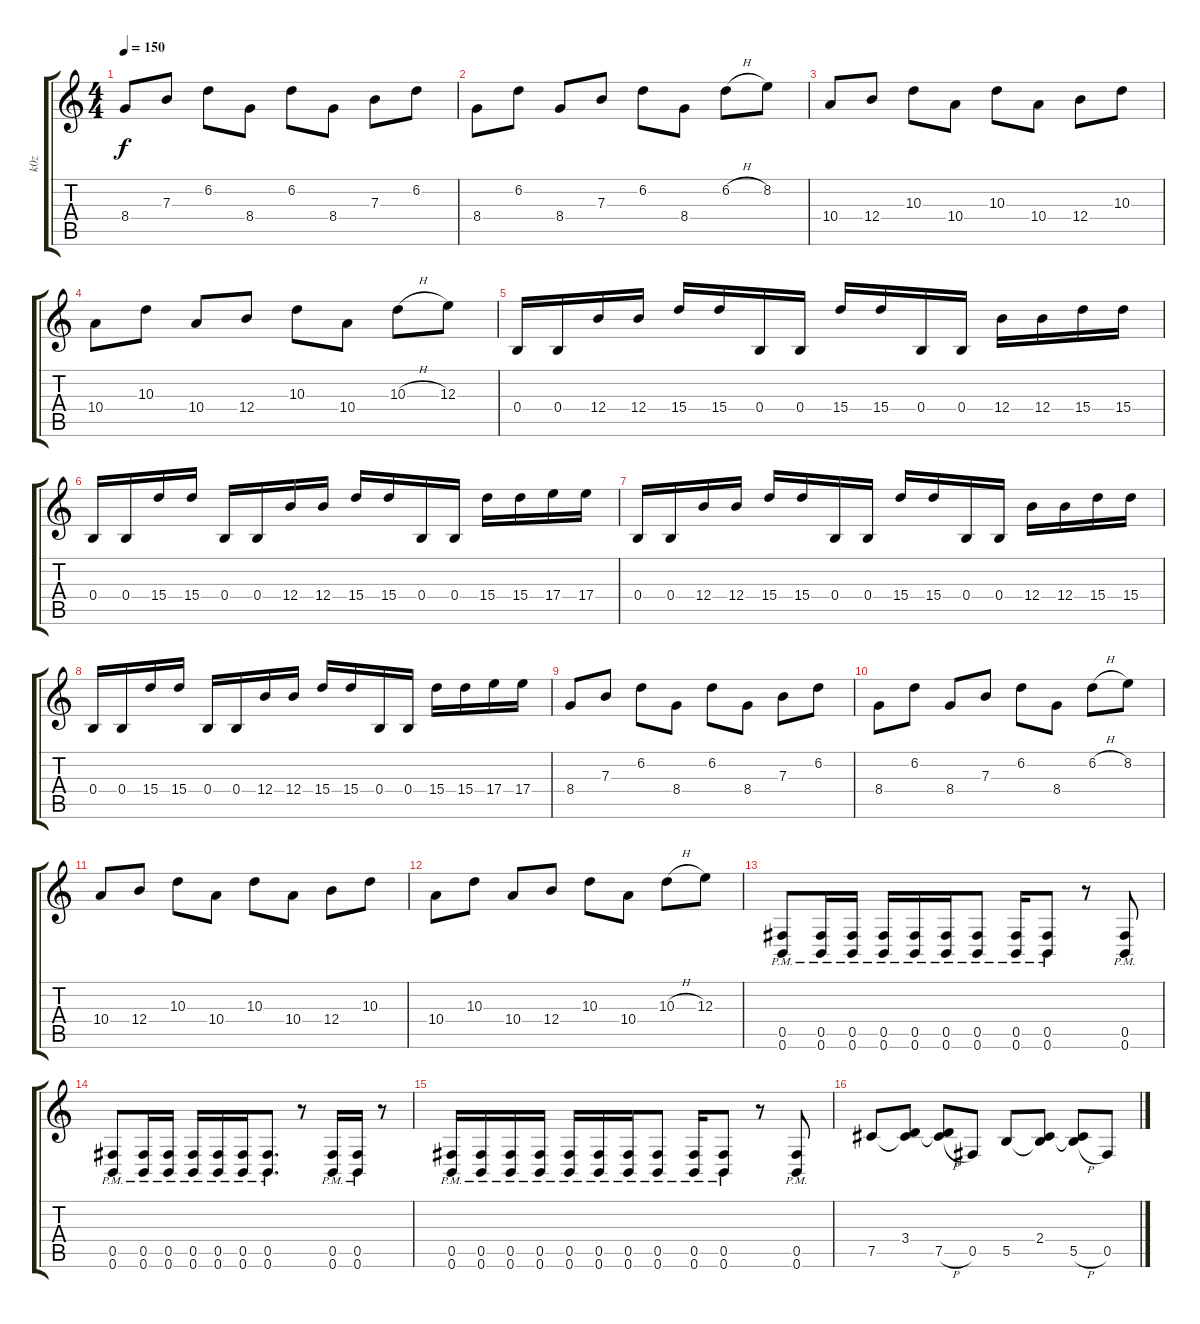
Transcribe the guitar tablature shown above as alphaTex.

\track ("k0z" "k0z") {instrument distortionguitar}
\staff {score tabs}
\tuning (Db4 Ab3 E3 B2 Gb2 B1) {hide}
\ts (4 4)
\tempo 150
\clef g2
\ks c
8.4.8{dy f instrument overdrivenguitar} 7.3.8 6.2.8 8.4.8 6.2.8 8.4.8 7.3.8 6.2.8 |
8.4.8 6.2.8 8.4.8 7.3.8 6.2.8 8.4.8 6.2{h}.8 8.2.8 |
10.4.8 12.4.8 10.3.8 10.4.8 10.3.8 10.4.8 12.4.8 10.3.8 |
10.4.8 10.3.8 10.4.8 12.4.8 10.3.8 10.4.8 10.3{h}.8 12.3.8 |
0.4.16{instrument distortionguitar} 0.4.16 12.4.16 12.4.16 15.4.16 15.4.16 0.4.16 0.4.16 15.4.16 15.4.16 0.4.16 0.4.16 12.4.16 12.4.16 15.4.16 15.4.16 |
0.4.16 0.4.16 15.4.16 15.4.16 0.4.16 0.4.16 12.4.16 12.4.16 15.4.16 15.4.16 0.4.16 0.4.16 15.4.16 15.4.16 17.4.16 17.4.16 |
0.4.16 0.4.16 12.4.16 12.4.16 15.4.16 15.4.16 0.4.16 0.4.16 15.4.16 15.4.16 0.4.16 0.4.16 12.4.16 12.4.16 15.4.16 15.4.16 |
0.4.16 0.4.16 15.4.16 15.4.16 0.4.16 0.4.16 12.4.16 12.4.16 15.4.16 15.4.16 0.4.16 0.4.16 15.4.16 15.4.16 17.4.16 17.4.16 |
8.4.8{instrument overdrivenguitar} 7.3.8 6.2.8 8.4.8 6.2.8 8.4.8 7.3.8 6.2.8 |
8.4.8 6.2.8 8.4.8 7.3.8 6.2.8 8.4.8 6.2{h}.8 8.2.8 |
10.4.8 12.4.8 10.3.8 10.4.8 10.3.8 10.4.8 12.4.8 10.3.8 |
10.4.8 10.3.8 10.4.8 12.4.8 10.3.8 10.4.8 10.3{h}.8 12.3.8 |
(0.5{pm} 0.6{pm}).8{instrument distortionguitar} (0.5{pm} 0.6{pm}).16 (0.5{pm} 0.6{pm}).16 (0.5{pm} 0.6{pm}).16 (0.5{pm} 0.6{pm}).16 (0.5{pm} 0.6{pm}).16 (0.5{pm} 0.6{pm}).8 (0.5{pm} 0.6{pm}).16 (0.5{pm} 0.6{pm}).8 r.8 (0.5{pm} 0.6{pm}).8 |
(0.5{pm} 0.6{pm}).8 (0.5{pm} 0.6{pm}).16 (0.5{pm} 0.6{pm}).16 (0.5{pm} 0.6{pm}).16 (0.5{pm} 0.6{pm}).16 (0.5{pm} 0.6{pm}).16 (0.5{pm} 0.6{pm}).8{d} r.8 (0.5{pm} 0.6{pm}).16 (0.5{pm} 0.6{pm}).16 r.8 |
(0.5{pm} 0.6{pm}).16 (0.5{pm} 0.6{pm}).16 (0.5{pm} 0.6{pm}).16 (0.5{pm} 0.6{pm}).16 (0.5{pm} 0.6{pm}).16 (0.5{pm} 0.6{pm}).16 (0.5{pm} 0.6{pm}).16 (0.5{pm} 0.6{pm}).8 (0.5{pm} 0.6{pm}).16 (0.5{pm} 0.6{pm}).8 r.8 (0.5{pm} 0.6{pm}).8 |
7.5.8 (3.4 7.5{t}).8 (3.4{t} 7.5{h}).8 0.5.8 5.5.8 (2.4 5.5{t}).8 (2.4{t} 5.5{h}).8 0.5.8
